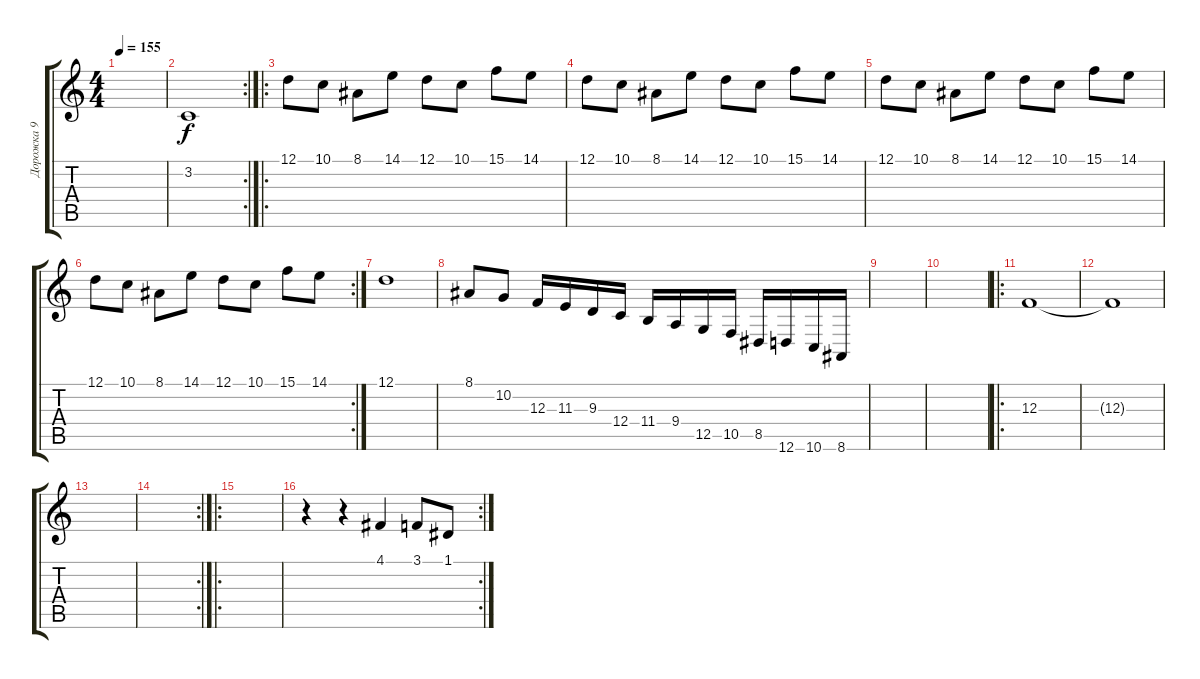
\track ("Дорожка 9" "Дорожка 9") {instrument orchestralharp}
\staff {score tabs}
\tuning (D4 A3 F3 C3 G2 D2) {hide}
\ts (4 4)
\tempo 155
\clef g2
\ks c
|
\rc 2
3.2.1 |
\ro
12.1.8 10.1.8 8.1.8 14.1.8 12.1.8 10.1.8 15.1.8 14.1.8 |
12.1.8 10.1.8 8.1.8 14.1.8 12.1.8 10.1.8 15.1.8 14.1.8 |
12.1.8 10.1.8 8.1.8 14.1.8 12.1.8 10.1.8 15.1.8 14.1.8 |
\rc 2
12.1.8 10.1.8 8.1.8 14.1.8 12.1.8 10.1.8 15.1.8 14.1.8 |
12.1.1 |
8.1.8 10.2.8 12.3.16 11.3.16 9.3.16 12.4.16 11.4.16 9.4.16 12.5.16 10.5.16 8.5.16 12.6.16 10.6.16 8.6.16 |
|
|
\ro
12.3.1 |
12.3{t}.1 |
|
\rc 2
|
\ro
|
\rc 2
r.4 r.4 4.1.4 3.1.8 1.1.8
